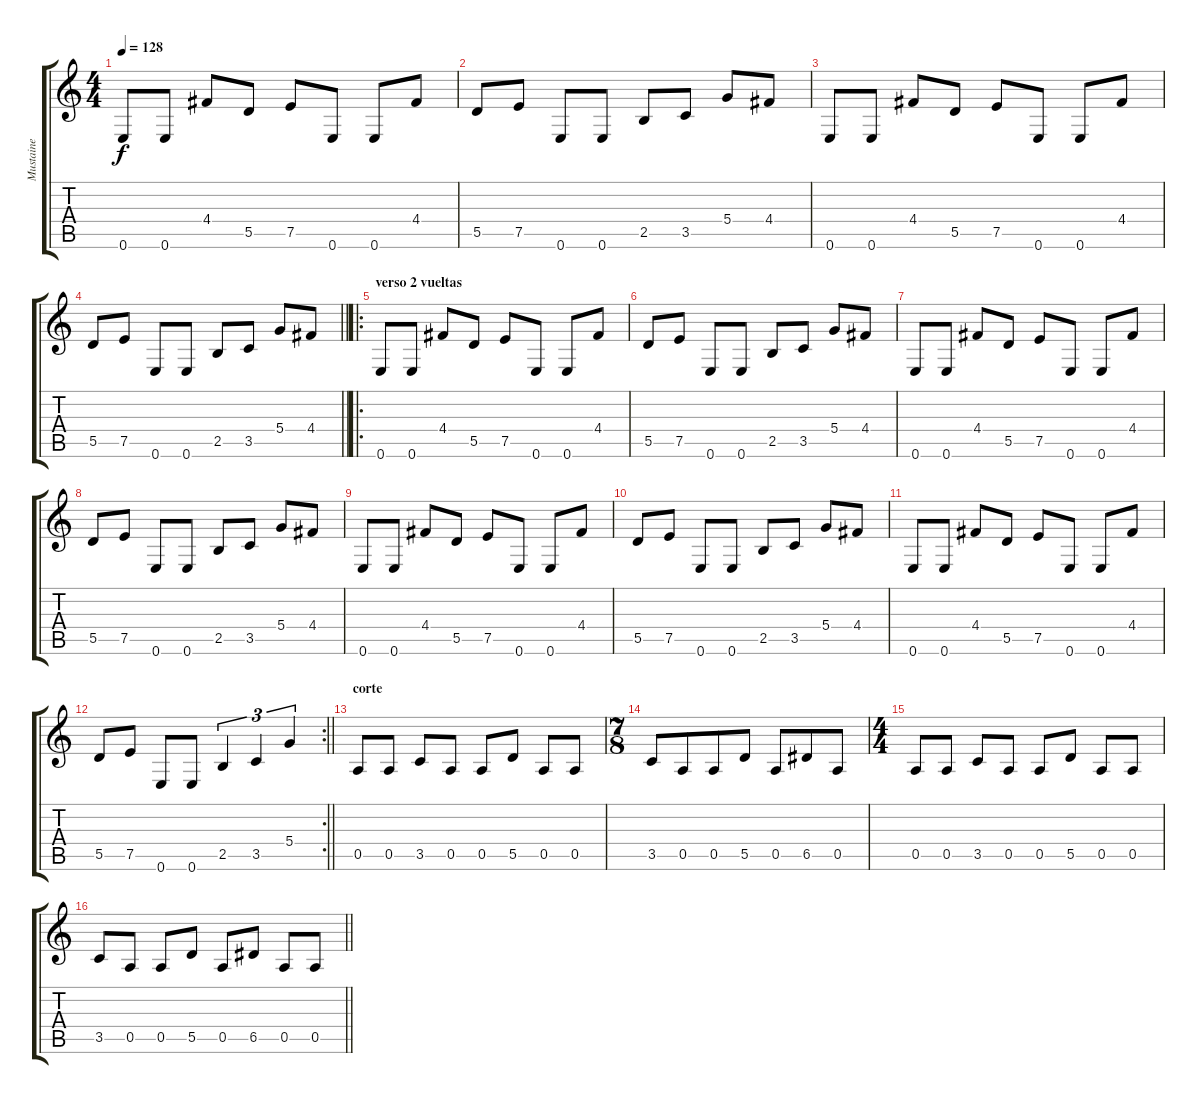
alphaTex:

\track ("Mustaine" "Mustaine") {instrument distortionguitar}
\staff {score tabs}
\tuning (E4 B3 G3 D3 A2 E2) {hide}
\ts (4 4)
\tempo 128
\clef g2
\ks c
0.6.8{dy f} 0.6.8 4.4.8 5.5.8 7.5.8 0.6.8 0.6.8 4.4.8 |
5.5.8 7.5.8 0.6.8 0.6.8 2.5.8 3.5.8 5.4.8 4.4.8 |
0.6.8 0.6.8 4.4.8 5.5.8 7.5.8 0.6.8 0.6.8 4.4.8 |
\barLineRight lightlight
5.5.8 7.5.8 0.6.8 0.6.8 2.5.8 3.5.8 5.4.8 4.4.8 |
\ro
\section ("" "verso 2 vueltas")
0.6.8 0.6.8 4.4.8 5.5.8 7.5.8 0.6.8 0.6.8 4.4.8 |
5.5.8 7.5.8 0.6.8 0.6.8 2.5.8 3.5.8 5.4.8 4.4.8 |
0.6.8 0.6.8 4.4.8 5.5.8 7.5.8 0.6.8 0.6.8 4.4.8 |
5.5.8 7.5.8 0.6.8 0.6.8 2.5.8 3.5.8 5.4.8 4.4.8 |
0.6.8 0.6.8 4.4.8 5.5.8 7.5.8 0.6.8 0.6.8 4.4.8 |
5.5.8 7.5.8 0.6.8 0.6.8 2.5.8 3.5.8 5.4.8 4.4.8 |
0.6.8 0.6.8 4.4.8 5.5.8 7.5.8 0.6.8 0.6.8 4.4.8 |
\rc 2
\barLineRight lightlight
5.5.8 7.5.8 0.6.8 0.6.8 2.5.4{tu (3 2)} 3.5.4{tu (3 2)} 5.4.4{tu (3 2)} |
\section ("" "corte")
0.5.8 0.5.8 3.5.8 0.5.8 0.5.8 5.5.8 0.5.8 0.5.8 |
\ts (7 8)
3.5.8 0.5.8 0.5.8 5.5.8 0.5.8 6.5.8 0.5.8 |
\ts (4 4)
0.5.8 0.5.8 3.5.8 0.5.8 0.5.8 5.5.8 0.5.8 0.5.8 |
\barLineRight lightlight
3.5.8 0.5.8 0.5.8 5.5.8 0.5.8 6.5.8 0.5.8 0.5.8
